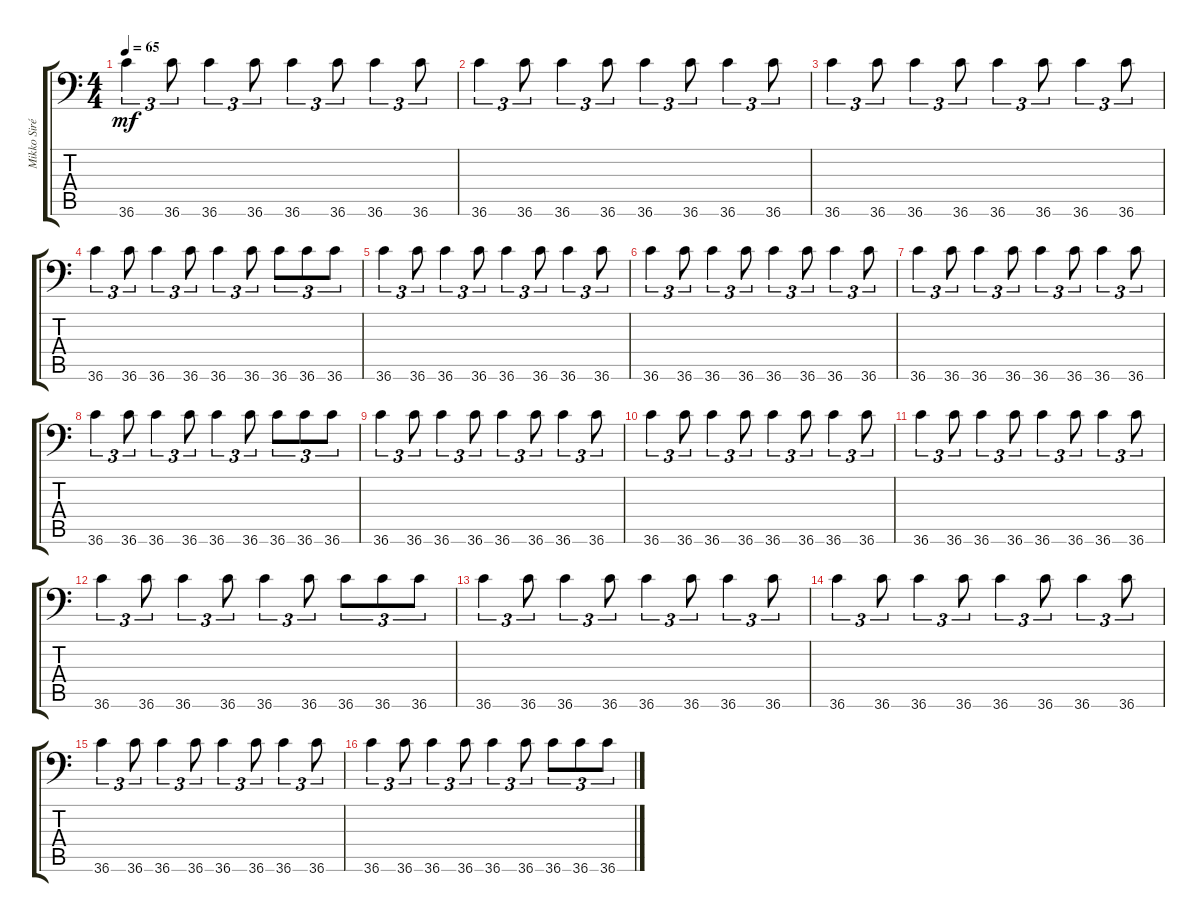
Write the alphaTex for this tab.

\track ("Mikko Sirén (Bass Drum)" "Mikko Siré") {instrument acousticgrandpiano}
\staff {score tabs}
\tuning (C-1 C-1 C-1 C-1 C-1 C-1) {hide}
\ts (4 4)
\tempo 65
\clef f4
\ks c
36.6.4{tu (3 2) dy mf} 36.6.8{tu (3 2)} 36.6.4{tu (3 2)} 36.6.8{tu (3 2)} 36.6.4{tu (3 2)} 36.6.8{tu (3 2)} 36.6.4{tu (3 2)} 36.6.8{tu (3 2)} |
36.6.4{tu (3 2)} 36.6.8{tu (3 2)} 36.6.4{tu (3 2)} 36.6.8{tu (3 2)} 36.6.4{tu (3 2)} 36.6.8{tu (3 2)} 36.6.4{tu (3 2)} 36.6.8{tu (3 2)} |
36.6.4{tu (3 2)} 36.6.8{tu (3 2)} 36.6.4{tu (3 2)} 36.6.8{tu (3 2)} 36.6.4{tu (3 2)} 36.6.8{tu (3 2)} 36.6.4{tu (3 2)} 36.6.8{tu (3 2)} |
36.6.4{tu (3 2)} 36.6.8{tu (3 2)} 36.6.4{tu (3 2)} 36.6.8{tu (3 2)} 36.6.4{tu (3 2)} 36.6.8{tu (3 2)} 36.6.8{tu (3 2)} 36.6.8{tu (3 2)} 36.6.8{tu (3 2)} |
36.6.4{tu (3 2)} 36.6.8{tu (3 2)} 36.6.4{tu (3 2)} 36.6.8{tu (3 2)} 36.6.4{tu (3 2)} 36.6.8{tu (3 2)} 36.6.4{tu (3 2)} 36.6.8{tu (3 2)} |
36.6.4{tu (3 2)} 36.6.8{tu (3 2)} 36.6.4{tu (3 2)} 36.6.8{tu (3 2)} 36.6.4{tu (3 2)} 36.6.8{tu (3 2)} 36.6.4{tu (3 2)} 36.6.8{tu (3 2)} |
36.6.4{tu (3 2)} 36.6.8{tu (3 2)} 36.6.4{tu (3 2)} 36.6.8{tu (3 2)} 36.6.4{tu (3 2)} 36.6.8{tu (3 2)} 36.6.4{tu (3 2)} 36.6.8{tu (3 2)} |
36.6.4{tu (3 2)} 36.6.8{tu (3 2)} 36.6.4{tu (3 2)} 36.6.8{tu (3 2)} 36.6.4{tu (3 2)} 36.6.8{tu (3 2)} 36.6.8{tu (3 2)} 36.6.8{tu (3 2)} 36.6.8{tu (3 2)} |
36.6.4{tu (3 2)} 36.6.8{tu (3 2)} 36.6.4{tu (3 2)} 36.6.8{tu (3 2)} 36.6.4{tu (3 2)} 36.6.8{tu (3 2)} 36.6.4{tu (3 2)} 36.6.8{tu (3 2)} |
36.6.4{tu (3 2)} 36.6.8{tu (3 2)} 36.6.4{tu (3 2)} 36.6.8{tu (3 2)} 36.6.4{tu (3 2)} 36.6.8{tu (3 2)} 36.6.4{tu (3 2)} 36.6.8{tu (3 2)} |
36.6.4{tu (3 2)} 36.6.8{tu (3 2)} 36.6.4{tu (3 2)} 36.6.8{tu (3 2)} 36.6.4{tu (3 2)} 36.6.8{tu (3 2)} 36.6.4{tu (3 2)} 36.6.8{tu (3 2)} |
36.6.4{tu (3 2)} 36.6.8{tu (3 2)} 36.6.4{tu (3 2)} 36.6.8{tu (3 2)} 36.6.4{tu (3 2)} 36.6.8{tu (3 2)} 36.6.8{tu (3 2)} 36.6.8{tu (3 2)} 36.6.8{tu (3 2)} |
36.6.4{tu (3 2)} 36.6.8{tu (3 2)} 36.6.4{tu (3 2)} 36.6.8{tu (3 2)} 36.6.4{tu (3 2)} 36.6.8{tu (3 2)} 36.6.4{tu (3 2)} 36.6.8{tu (3 2)} |
36.6.4{tu (3 2)} 36.6.8{tu (3 2)} 36.6.4{tu (3 2)} 36.6.8{tu (3 2)} 36.6.4{tu (3 2)} 36.6.8{tu (3 2)} 36.6.4{tu (3 2)} 36.6.8{tu (3 2)} |
36.6.4{tu (3 2)} 36.6.8{tu (3 2)} 36.6.4{tu (3 2)} 36.6.8{tu (3 2)} 36.6.4{tu (3 2)} 36.6.8{tu (3 2)} 36.6.4{tu (3 2)} 36.6.8{tu (3 2)} |
36.6.4{tu (3 2)} 36.6.8{tu (3 2)} 36.6.4{tu (3 2)} 36.6.8{tu (3 2)} 36.6.4{tu (3 2)} 36.6.8{tu (3 2)} 36.6.8{tu (3 2)} 36.6.8{tu (3 2)} 36.6.8{tu (3 2)}
